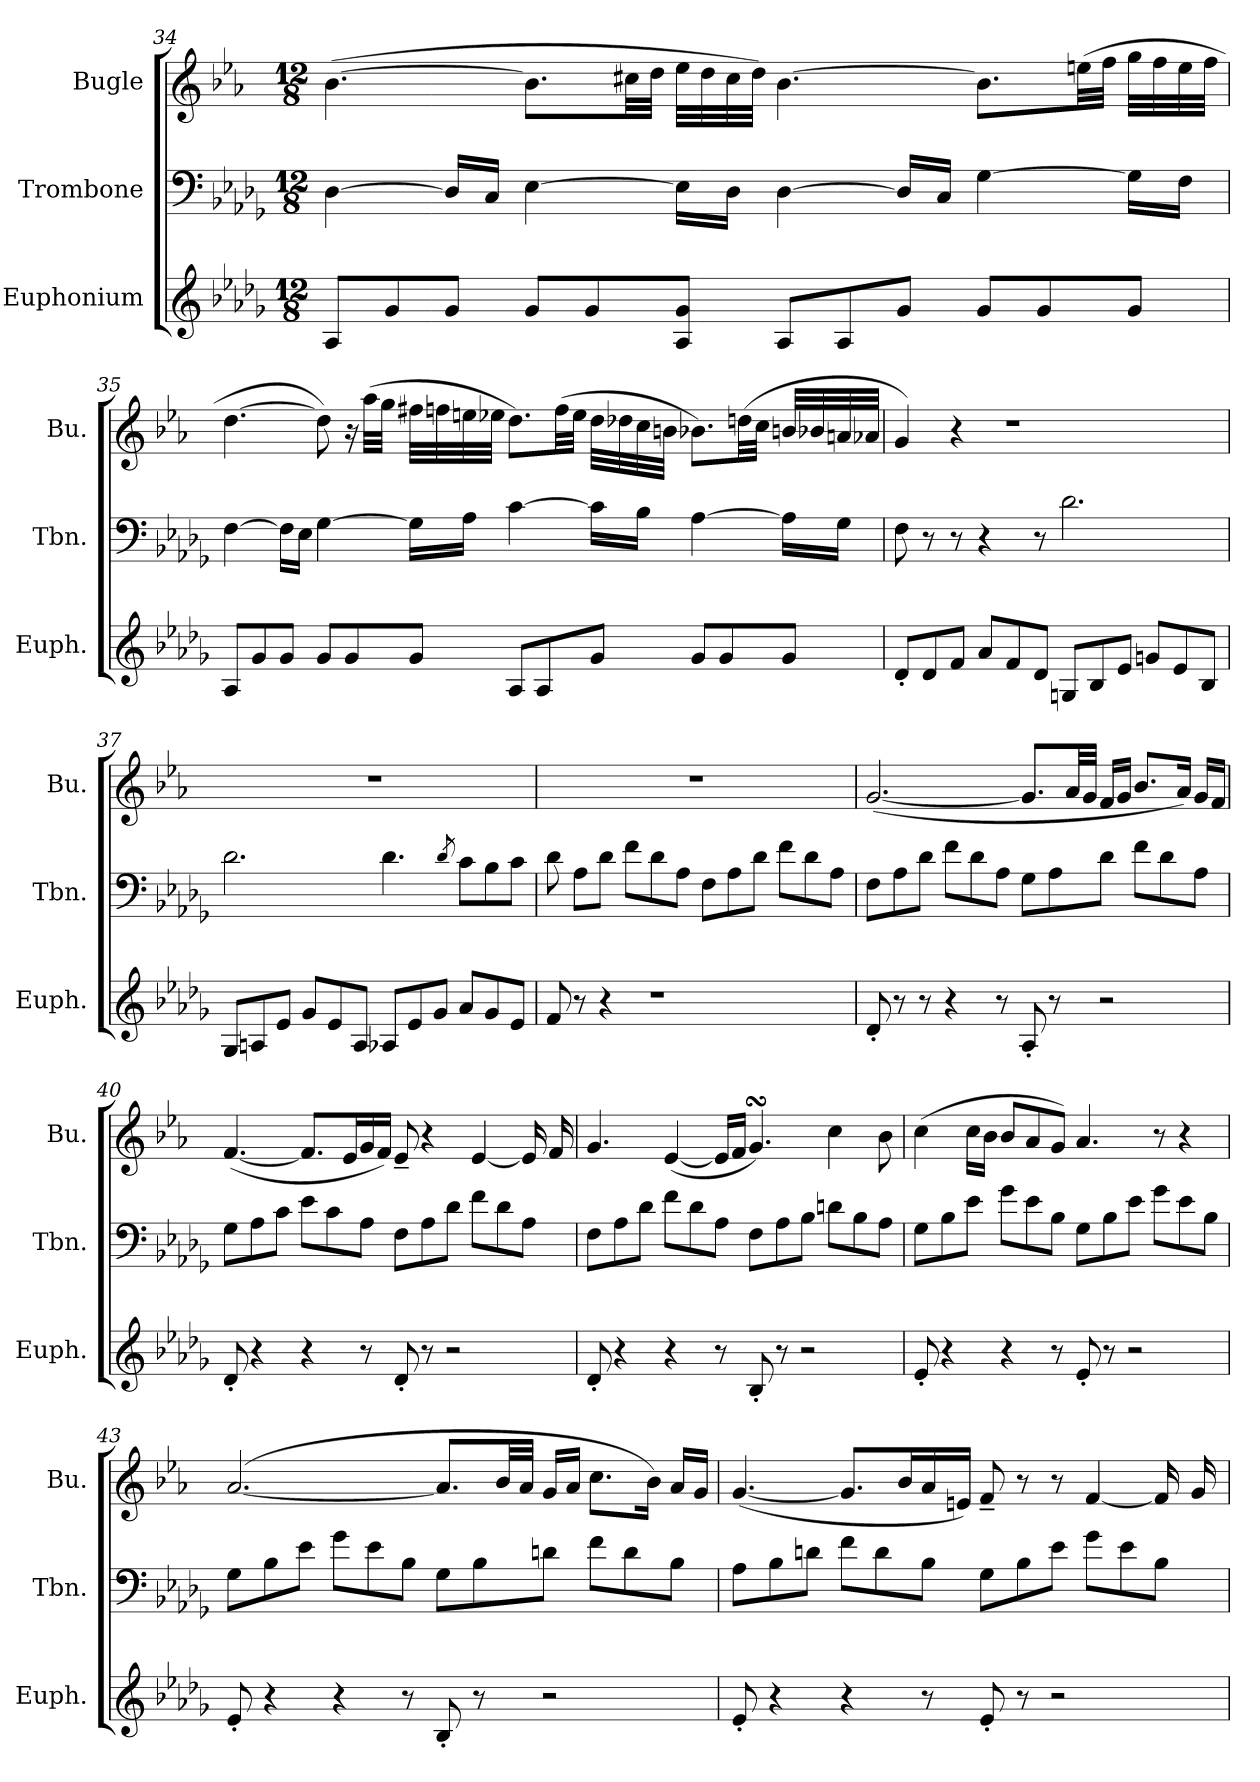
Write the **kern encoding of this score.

**kern	**kern	**kern
*part3	*part2	*part1
*staff3	*staff2	*staff1
*I"Euphonium	*I"Trombone	*I"Bugle
*I'Euph.	*I'Tbn.	*I'Bu.
!!LO:LB:g=z
*clefG2	*clefF4	*clefG2
*ITrd8c14	*	*ITrd1c2
*k[b-e-a-d-g-]	*k[b-e-a-d-g-]	*k[b-e-a-d-g-]
*M12/8	*M12/8	*M12/8
=34	=34	=34
8AA-/L	[4D-\	(>[4.a-\
8G-/	.	.
8G-/J	16D-/LL]	.
.	16C/JJ	.
8G-/L	[4E-\	8.a-\L]
8G-/	.	.
.	.	32bn\LL
.	.	32cc\JJJ
8AA-/ 8G-/J	16E-\LL]	32dd-\LLL
.	.	32cc\
.	16D-\JJ	32b\
.	.	32cc\JJJ)
8AA-/L	[4D-\	[4.a-\
8AA-/	.	.
8G-/J	16D-/LL]	.
.	16C/JJ	.
8G-/L	[4G-\	8.a-\L]
8G-/	.	.
.	.	(>32ddn\LL
.	.	32ee-\JJJ
8G-/J	16G-\LL]	32ff\LLL
.	.	32ee-\
.	16F\JJ	32dd\
.	.	32ee-\JJJ
!!LO:LB:g=z
=35	=35	=35
8AA-/L	[4F\	[4.cc\
8G-/	.	.
8G-/J	16F\LL]	.
.	16E-\JJ	.
8G-/L	[4G-\	8cc\])
8G-/	.	16r
.	.	(>32gg-\LLL
.	.	32ff\JJJ
8G-/J	16G-\LL]	32een\LLL
.	.	32ee-X\
.	16A-\JJ	32ddn\
.	.	32dd-X\JJJ
8AA-/L	[4c\	8.cc\L)
8AA-/	.	.
.	.	(>32ee-\LL
.	.	32dd-\JJJ
8G-/J	16c\LL]	32cc\LLL
.	.	32cc-X\
.	16B-\JJ	32b-\
.	.	32an\JJJ
8G-/L	[4A-\	8.a-X\L)
8G-/	.	.
.	.	(>32ccn\LL
.	.	32b-\JJJ
8G-/J	16A-\LL]	32an/LLL
.	.	32a-X/
.	16G-\JJ	32gn/
.	.	32g-X/JJJ
!!LO:LB:g=z
=36	=36	=36
8D-'/L	8F\	4f/)
8D-/	8r	.
8F/J	8r	4r
8A-/L	4r	.
8F/	.	1r
8D-/J	8r	.
8GGn/L	2.d-\	.
8BB-/	.	.
8E-/J	.	.
8Gn/L	.	.
8E-/	.	.
8BB-/J	.	.
=37	=37	=37
8GG-/L	2.d-\	1.r
8AAn/	.	.
8E-/J	.	.
8G-/L	.	.
8E-/	.	.
8AA/J	.	.
8AA-X/L	4.d-\	.
8E-/	.	.
8G-/J	.	.
.	8qd-/	.
8A-/L	8c\L	.
8G-/	8B-\	.
8E-/J	8c\J	.
!!LO:LB:g=z
=38	=38	=38
8F/	8d-\	1.r
8r	8A-\L	.
4r	8d-\J	.
.	8f\L	.
1r	8d-\	.
.	8A-\J	.
.	8F\L	.
.	8A-\	.
.	8d-\J	.
.	8f\L	.
.	8d-\	.
.	8A-\J	.
=39	=39	=39
8D-'/	8F\L	(<[2.f/
8r	8A-\	.
8r	8d-\J	.
4r	8f\L	.
.	8d-\	.
8r	8A-\J	.
8AA-'/	8G-\L	8.f/L]
8r	8A-\	.
.	.	32g-/LL
.	.	32f/JJJ
2r	8d-\J	16e-/LL
.	.	16f/JJ
.	8f\L	8.a-/L
.	8d-\	.
.	.	16g-/Jk)
.	8A-\J	16f/LL
.	.	16e-/JJ
!!LO:PB:g=z
=40	=40	=40
8D-'/	8G-\L	(<[4.e-/
4r	8A-\	.
.	8c\J	.
4r	8e-\L	8.e-/L]
.	8c\	.
.	.	16d-/L
8r	8A-\J	16f/
.	.	16e-/JJ)
8D-'/	8F\L	8d-~/
8r	8A-\	4r
2r	8d-\J	.
.	8f\L	[4d-/
.	8d-\	.
.	8A-\J	16d-/]
.	.	16e-/
=41	=41	=41
8D-'/	8F\L	4.f/
4r	8A-\	.
.	8d-\J	.
4r	8f\L	(<[4d-/
.	8d-\	.
8r	8A-\J	16d-/LL]
.	.	16e-/JJ
8BB-'/	8F\L	4.fsSsS/)
8r	8A-\	.
2r	8B-\J	.
.	8dn\L	4b-\
.	8B-\	.
.	8A-\J	8a-\
!!LO:LB:g=z
=42	=42	=42
8E-'/	8G-\L	(>4b-\
4r	8B-\	.
.	8e-\J	16b-\LL
.	.	16a-\JJ
4r	8g-\L	8a-/L
.	8e-\	8g-/
8r	8B-\J	8f/J)
8E-'/	8G-\L	4.g-/
8r	8B-\	.
2r	8e-\J	.
.	8g-\L	8r
.	8e-\	4r
.	8B-\J	.
=43	=43	=43
8E-'/	8G-\L	(>[2.g-/
4r	8B-\	.
.	8e-\J	.
4r	8g-\L	.
.	8e-\	.
8r	8B-\J	.
8BB-'/	8G-\L	8.g-/L]
8r	8B-\	.
.	.	32a-/LL
.	.	32g-/JJJ
2r	8dn\J	16f/LL
.	.	16g-/JJ
.	8f\L	8.b-\L
.	8d\	.
.	.	16a-\Jk)
.	8B-\J	16g-/LL
.	.	16f/JJ
!!LO:LB:g=z
=44	=44	=44
8E-'/	8A-\L	(<[4.f/
4r	8B-\	.
.	8dn\J	.
4r	8f\L	8.f/L]
.	8d\	.
.	.	16a-/L
8r	8B-\J	16g-/
.	.	16dn/JJ)
8E-'/	8G-\L	8e-~/
8r	8B-\	8r
2r	8e-\J	8r
.	8g-\L	[4e-/
.	8e-\	.
.	8B-\J	16e-/]
.	.	16f/
=	=	=
*-	*-	*-
